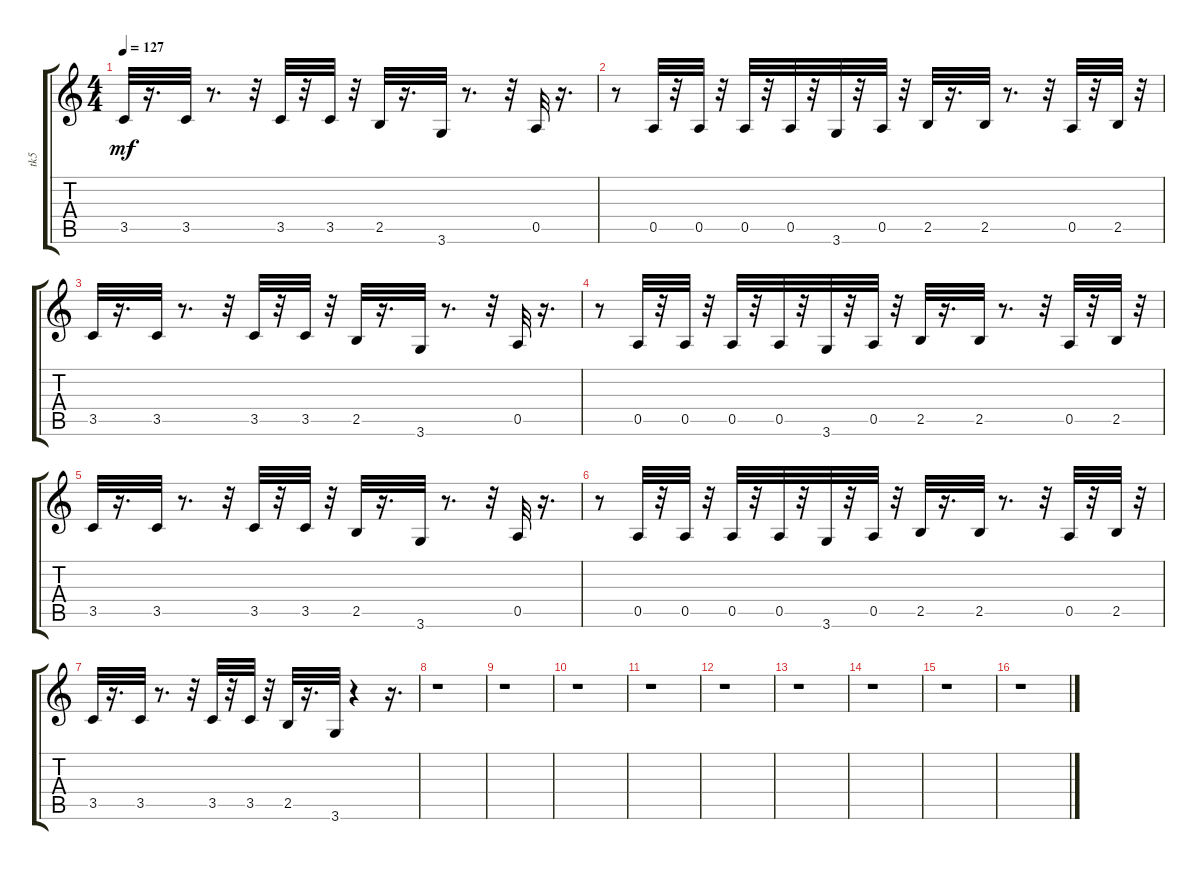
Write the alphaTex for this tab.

\track ("tk5" "tk5") {instrument electricguitarmuted}
\staff {score tabs}
\tuning (E4 B3 G3 D3 A2 E2) {hide}
\ts (4 4)
\tempo 127
\clef g2
\ks c
3.5.32{dy mf} r.16{d} 3.5.32 r.8{d} r.32 3.5.32 r.32 3.5.32 r.32 2.5.32 r.16{d} 3.6.32 r.8{d} r.32 0.5.32 r.16{d} |
r.8 0.5.32 r.32 0.5.32 r.32 0.5.32 r.32 0.5.32 r.32 3.6.32 r.32 0.5.32 r.32 2.5.32 r.16{d} 2.5.32 r.8{d} r.32 0.5.32 r.32 2.5.32 r.32 |
3.5.32 r.16{d} 3.5.32 r.8{d} r.32 3.5.32 r.32 3.5.32 r.32 2.5.32 r.16{d} 3.6.32 r.8{d} r.32 0.5.32 r.16{d} |
r.8 0.5.32 r.32 0.5.32 r.32 0.5.32 r.32 0.5.32 r.32 3.6.32 r.32 0.5.32 r.32 2.5.32 r.16{d} 2.5.32 r.8{d} r.32 0.5.32 r.32 2.5.32 r.32 |
3.5.32 r.16{d} 3.5.32 r.8{d} r.32 3.5.32 r.32 3.5.32 r.32 2.5.32 r.16{d} 3.6.32 r.8{d} r.32 0.5.32 r.16{d} |
r.8 0.5.32 r.32 0.5.32 r.32 0.5.32 r.32 0.5.32 r.32 3.6.32 r.32 0.5.32 r.32 2.5.32 r.16{d} 2.5.32 r.8{d} r.32 0.5.32 r.32 2.5.32 r.32 |
3.5.32 r.16{d} 3.5.32 r.8{d} r.32 3.5.32 r.32 3.5.32 r.32 2.5.32 r.16{d} 3.6.32 r.4 r.16{d} |
r.1 |
r.1 |
r.1 |
r.1 |
r.1 |
r.1 |
r.1 |
r.1 |
r.1
